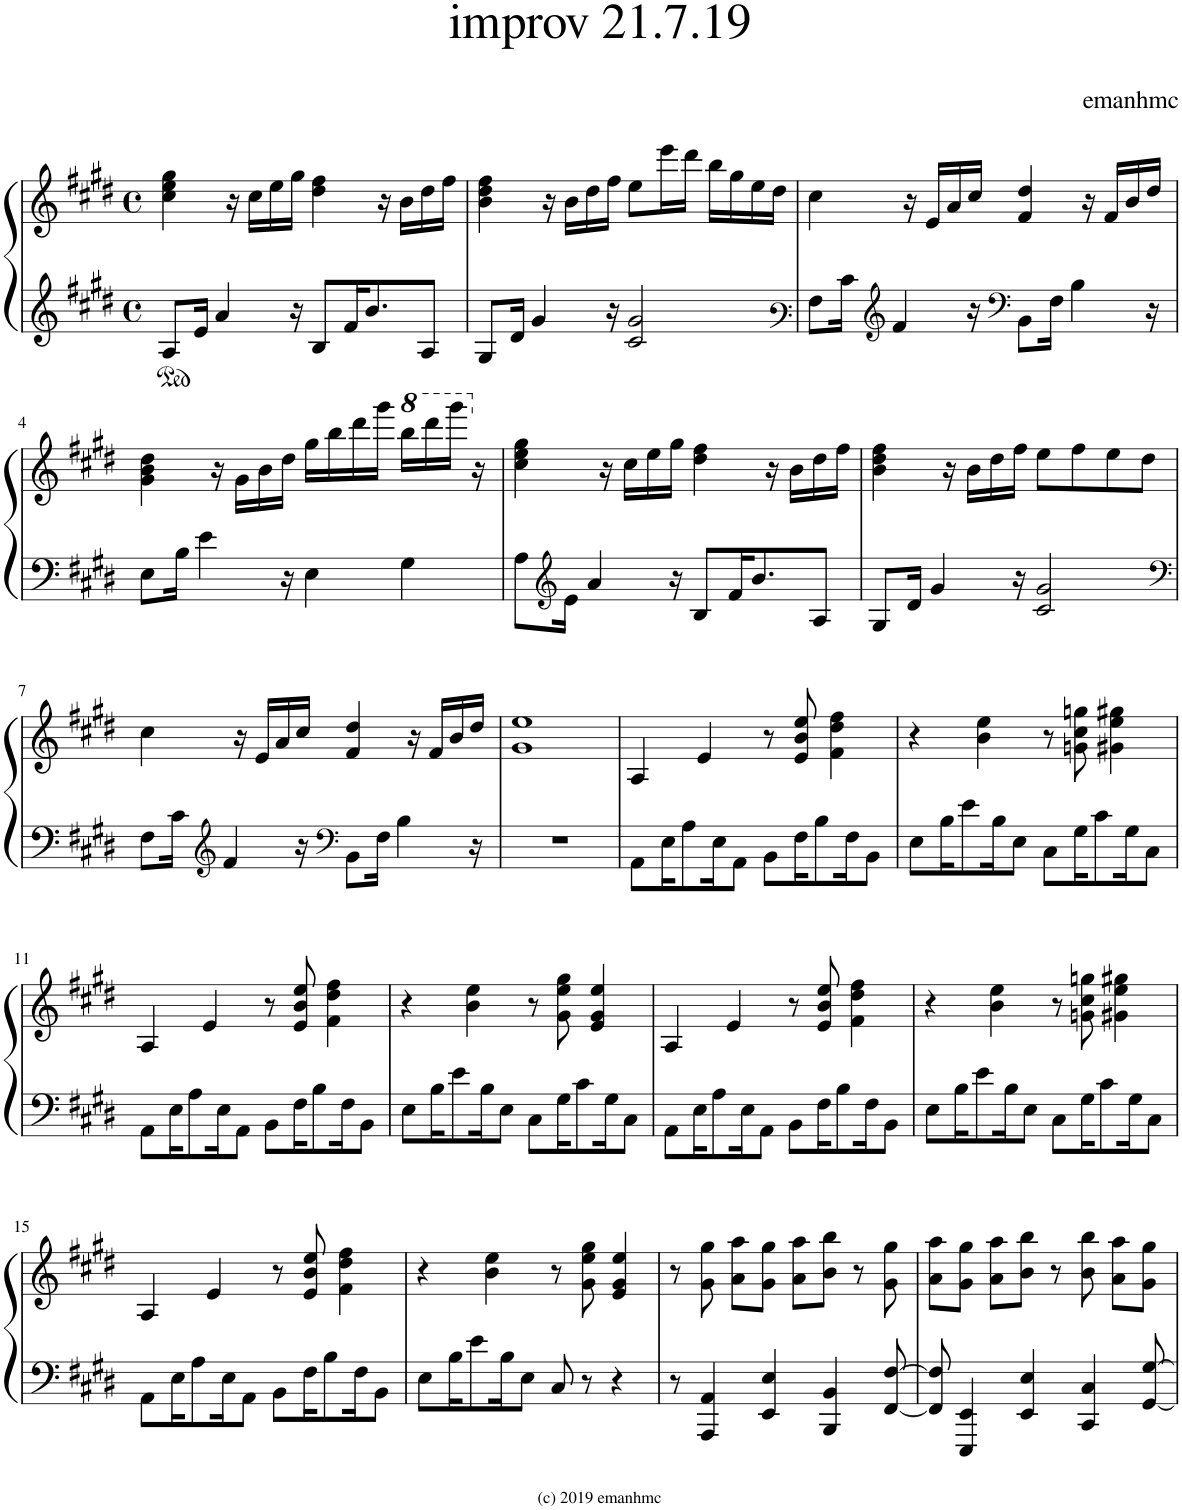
**kern	**kern
*part1	*part1
*staff2	*staff1
*I"Piano	*
*I'Pno.	*
*clefG2	*clefG2
*k[f#c#g#d#]	*k[f#c#g#d#]
*M4/4	*M4/4
*met(c)	*met(c)
=1	=1
8A/L	4cc#\ 4ee\ 4gg#\
16e/Jk	.
4a/	.
.	16r
.	16cc#\LL
.	16ee\
16r	16gg#\JJ
8B/L	4dd#\ 4ff#\
16f#/K	.
8.b/	.
.	16r
.	16b\LL
8A/J	16dd#\
.	16ff#\JJ
=2	=2
8G#/L	4b\ 4dd#\ 4ff#\
16d#/Jk	.
4g#/	.
.	16r
.	16b\LL
.	16dd#\
16r	16ff#\JJ
2c#/ 2g#/	8ee\L
.	16eee\L
.	16ddd#\JJ
.	16bb\LL
.	16gg#\
.	16ee\
.	16dd#\JJ
=3	=3
*clefF3	*
8A\L	4cc#\
16e\Jk	.
*clefG2	*
4f#/	.
.	16r
.	16e/LL
.	16a/
16r	16cc#/JJ
*clefF4	*
8BB\L	4f#/ 4dd#/
16F#\Jk	.
4B\	.
.	16r
.	16f#/LL
.	16b/
16r	16dd#/JJ
!!LO:LB:g=z
=4	=4
8E\L	4g#\ 4b\ 4dd#\
16B\Jk	.
4e\	.
.	16r
.	16g#\LL
.	16b\
16r	16dd#\JJ
4E\	16gg#\LL
.	16bb\
.	16ddd#\
.	16ggg#\JJ
*	*8va
4G#\	16bbb\LL
.	16dddd#\
.	16gggg#\JJ
*	*X8va
.	16r
=5	=5
8A\L	4cc#\ 4ee\ 4gg#\
*clefG2	*
16e\Jk	.
4a/	.
.	16r
.	16cc#\LL
.	16ee\
16r	16gg#\JJ
8B/L	4dd#\ 4ff#\
16f#/K	.
8.b/	.
.	16r
.	16b\LL
8A/J	16dd#\
.	16ff#\JJ
=6	=6
8G#/L	4b\ 4dd#\ 4ff#\
16d#/Jk	.
4g#/	.
.	16r
.	16b\LL
.	16dd#\
16r	16ff#\JJ
2c#/ 2g#/	8ee\L
.	8ff#\
.	8ee\
.	8dd#\J
!!LO:LB:g=z
=7	=7
*clefF4	*
8F#\L	4cc#\
16c#\Jk	.
*clefG2	*
4f#/	.
.	16r
.	16e/LL
.	16a/
16r	16cc#/JJ
*clefF4	*
8BB\L	4f#/ 4dd#/
16F#\Jk	.
4B\	.
.	16r
.	16f#/LL
.	16b/
16r	16dd#/JJ
=8	=8
1r	1g# 1ee
=9	=9
8AA\L	4A/
16E\K	.
8A\	.
.	4e/
16E\K	.
8AA\J	.
8BB\L	8r
16F#\K	8e/ 8b/ 8ee/
8B\	.
.	4f#\ 4dd#\ 4ff#\
16F#\K	.
8BB\J	.
=10	=10
8E\L	4r
16B\K	.
8e\	.
.	4b\ 4ee\
16B\K	.
8E\J	.
8C#\L	8r
16G#\K	8gn\ 8cc#\ 8ggn\
8c#\	.
.	4g#X\ 4ee\ 4gg#X\
16G#\K	.
8C#\J	.
!!LO:LB:g=z
=11	=11
8AA\L	4A/
16E\K	.
8A\	.
.	4e/
16E\K	.
8AA\J	.
8BB\L	8r
16F#\K	8e/ 8b/ 8ee/
8B\	.
.	4f#\ 4dd#\ 4ff#\
16F#\K	.
8BB\J	.
=12	=12
8E\L	4r
16B\K	.
8e\	.
.	4b\ 4ee\
16B\K	.
8E\J	.
8C#\L	8r
16G#\K	8g#\ 8ee\ 8gg#\
8c#\	.
.	4e/ 4g#/ 4ee/
16G#\K	.
8C#\J	.
=13	=13
8AA\L	4A/
16E\K	.
8A\	.
.	4e/
16E\K	.
8AA\J	.
8BB\L	8r
16F#\K	8e/ 8b/ 8ee/
8B\	.
.	4f#\ 4dd#\ 4ff#\
16F#\K	.
8BB\J	.
=14	=14
8E\L	4r
16B\K	.
8e\	.
.	4b\ 4ee\
16B\K	.
8E\J	.
8C#\L	8r
16G#\K	8gn\ 8cc#\ 8ggn\
8c#\	.
.	4g#X\ 4ee\ 4gg#X\
16G#\K	.
8C#\J	.
!!LO:LB:g=z
=15	=15
8AA\L	4A/
16E\K	.
8A\	.
.	4e/
16E\K	.
8AA\J	.
8BB\L	8r
16F#\K	8e/ 8b/ 8ee/
8B\	.
.	4f#\ 4dd#\ 4ff#\
16F#\K	.
8BB\J	.
=16	=16
8E\L	4r
16B\K	.
8e\	.
.	4b\ 4ee\
16B\K	.
8E\J	.
8C#/	8r
8r	8g#\ 8ee\ 8gg#\
4r	4e/ 4g#/ 4ee/
=17	=17
8r	8r
4AAA/ 4AA/	8g#\ 8gg#\
.	8a\ 8aa\L
4EE/ 4E/	8g#\ 8gg#\J
.	8a\ 8aa\L
4BBB/ 4BB/	8b\ 8bb\J
.	8r
[8FF#/ [8F#/	8g#\ 8gg#\
=18	=18
8FF#/] 8F#/]	8a\ 8aa\L
4EEE/ 4EE/	8g#\ 8gg#\J
.	8a\ 8aa\L
4EE/ 4E/	8b\ 8bb\J
.	8r
4CC#/ 4C#/	8b\ 8bb\
.	8a\ 8aa\L
[8GG#/ [8G#/	8g#\ 8gg#\J
=	=
*-	*-
